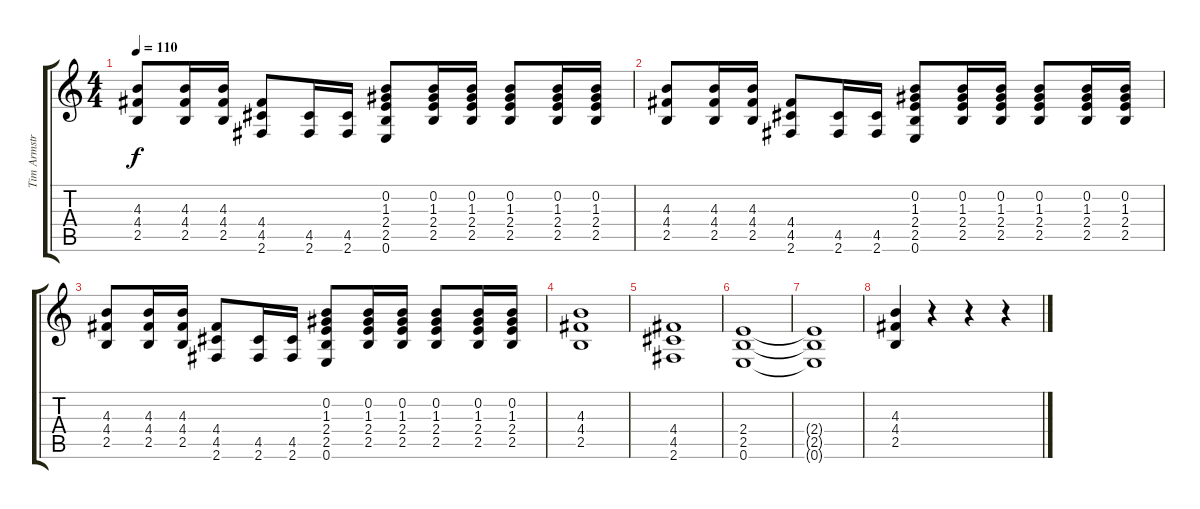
\track ("Tim Armstrong" "Tim Armstr") {instrument distortionguitar}
\staff {score tabs}
\tuning (E4 B3 G3 D3 A2 E2) {hide}
\ts (4 4)
\tempo 110
\clef g2
\ks c
(4.3 4.4 2.5).8{dy f} (4.3 4.4 2.5).16 (4.3 4.4 2.5).16 (4.4 4.5 2.6).8 (4.5 2.6).16 (4.5 2.6).16 (0.2 1.3 2.4 2.5 0.6).8 (0.2 1.3 2.4 2.5).16 (0.2 1.3 2.4 2.5).16 (0.2 1.3 2.4 2.5).8 (0.2 1.3 2.4 2.5).16 (0.2 1.3 2.4 2.5).16 |
(4.3 4.4 2.5).8 (4.3 4.4 2.5).16 (4.3 4.4 2.5).16 (4.4 4.5 2.6).8 (4.5 2.6).16 (4.5 2.6).16 (0.2 1.3 2.4 2.5 0.6).8 (0.2 1.3 2.4 2.5).16 (0.2 1.3 2.4 2.5).16 (0.2 1.3 2.4 2.5).8 (0.2 1.3 2.4 2.5).16 (0.2 1.3 2.4 2.5).16 |
(4.3 4.4 2.5).8 (4.3 4.4 2.5).16 (4.3 4.4 2.5).16 (4.4 4.5 2.6).8 (4.5 2.6).16 (4.5 2.6).16 (0.2 1.3 2.4 2.5 0.6).8 (0.2 1.3 2.4 2.5).16 (0.2 1.3 2.4 2.5).16 (0.2 1.3 2.4 2.5).8 (0.2 1.3 2.4 2.5).16 (0.2 1.3 2.4 2.5).16 |
(4.3 4.4 2.5).1 |
(4.4 4.5 2.6).1 |
(2.4 2.5 0.6).1 |
(2.4{t} 2.5{t} 0.6{t}).1 |
(4.3 4.4 2.5).4 r.4 r.4 r.4
